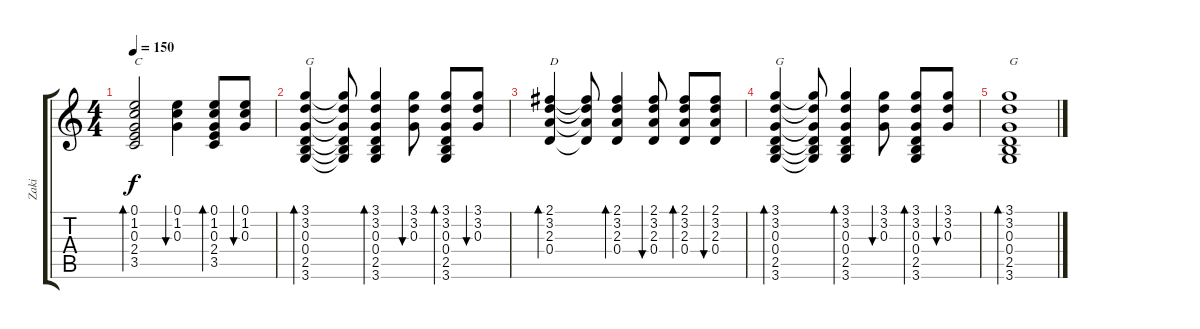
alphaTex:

\track ("Zaki" "Zaki") {instrument acousticguitarsteel}
\staff {score tabs}
\tuning (E4 B3 G3 D3 A2 E2) {hide}
\ts (4 4)
\tempo 150
\clef g2
\ks c
(0.1 1.2 0.3 2.4 3.5).2{bd 30 txt "C" dy f} (0.1 1.2 0.3).4{bu 30} (0.1 1.2 0.3 2.4 3.5).8{bd 30} (0.1 1.2 0.3).8{bu 30} |
(3.1 3.2 0.3 0.4 2.5 3.6).4{bd 30 txt "G"} (3.1{t} 3.2{t} 0.3{t} 0.4{t} 2.5{t} 3.6{t}).8 (3.1 3.2 0.3 0.4 2.5 3.6).4{bd 30} (3.1 3.2 0.3).8{bu 30} (3.1 3.2 0.3 0.4 2.5 3.6).8{bd 30} (3.1 3.2 0.3).8{bu 30} |
(2.1 3.2 2.3 0.4).4{bd 30 txt "D"} (2.1{t} 3.2{t} 2.3{t} 0.4{t}).8 (2.1 3.2 2.3 0.4).4{bd 60} (2.1 3.2 2.3 0.4).8{bu 30} (2.1 3.2 2.3 0.4).8{bd 30} (2.1 3.2 2.3 0.4).8{bu 30} |
(3.1 3.2 0.3 0.4 2.5 3.6).4{bd 30 txt "G"} (3.1{t} 3.2{t} 0.3{t} 0.4{t} 2.5{t} 3.6{t}).8 (3.1 3.2 0.3 0.4 2.5 3.6).4{bd 30} (3.1 3.2 0.3).8{bu 30} (3.1 3.2 0.3 0.4 2.5 3.6).8{bd 30} (3.1 3.2 0.3).8{bu 30} |
(3.1 3.2 0.3 0.4 2.5 3.6).1{bd 30 txt "G"}
